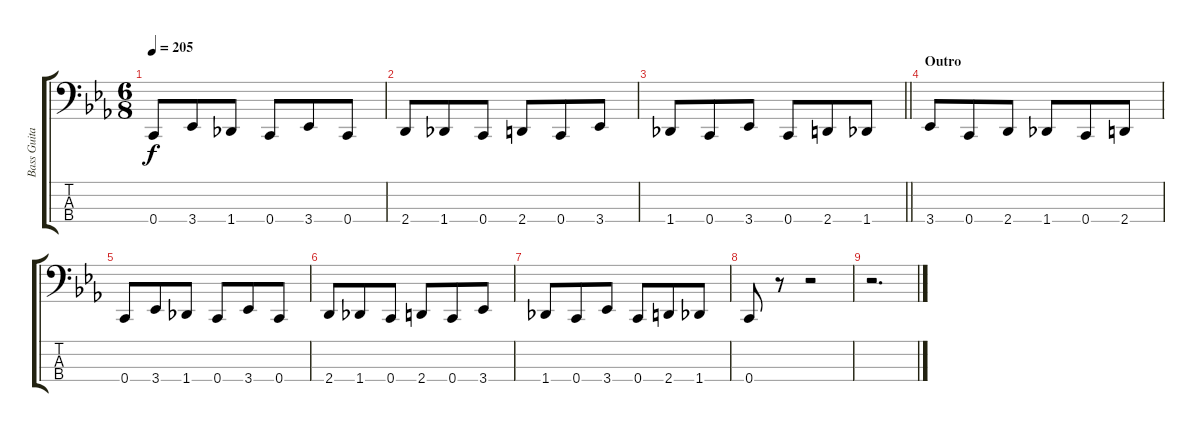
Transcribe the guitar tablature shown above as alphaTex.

\track ("Bass Guitar" "Bass Guita") {instrument electricbassfinger}
\staff {score tabs}
\tuning (F2 C2 G1 C1) {hide}
\ts (6 8)
\tempo 205
\clef f4
\ks eb
0.4.8{dy f} 3.4.8 1.4.8 0.4.8 3.4.8 0.4.8 |
2.4.8 1.4.8 0.4.8 2.4.8 0.4.8 3.4.8 |
\barLineRight lightlight
1.4.8 0.4.8 3.4.8 0.4.8 2.4.8 1.4.8 |
\section ("" "Outro")
3.4.8 0.4.8 2.4.8 1.4.8 0.4.8 2.4.8 |
0.4.8 3.4.8 1.4.8 0.4.8 3.4.8 0.4.8 |
2.4.8 1.4.8 0.4.8 2.4.8 0.4.8 3.4.8 |
1.4.8 0.4.8 3.4.8 0.4.8 2.4.8 1.4.8 |
0.4.8 r.8 r.2 |
r.2{d}
